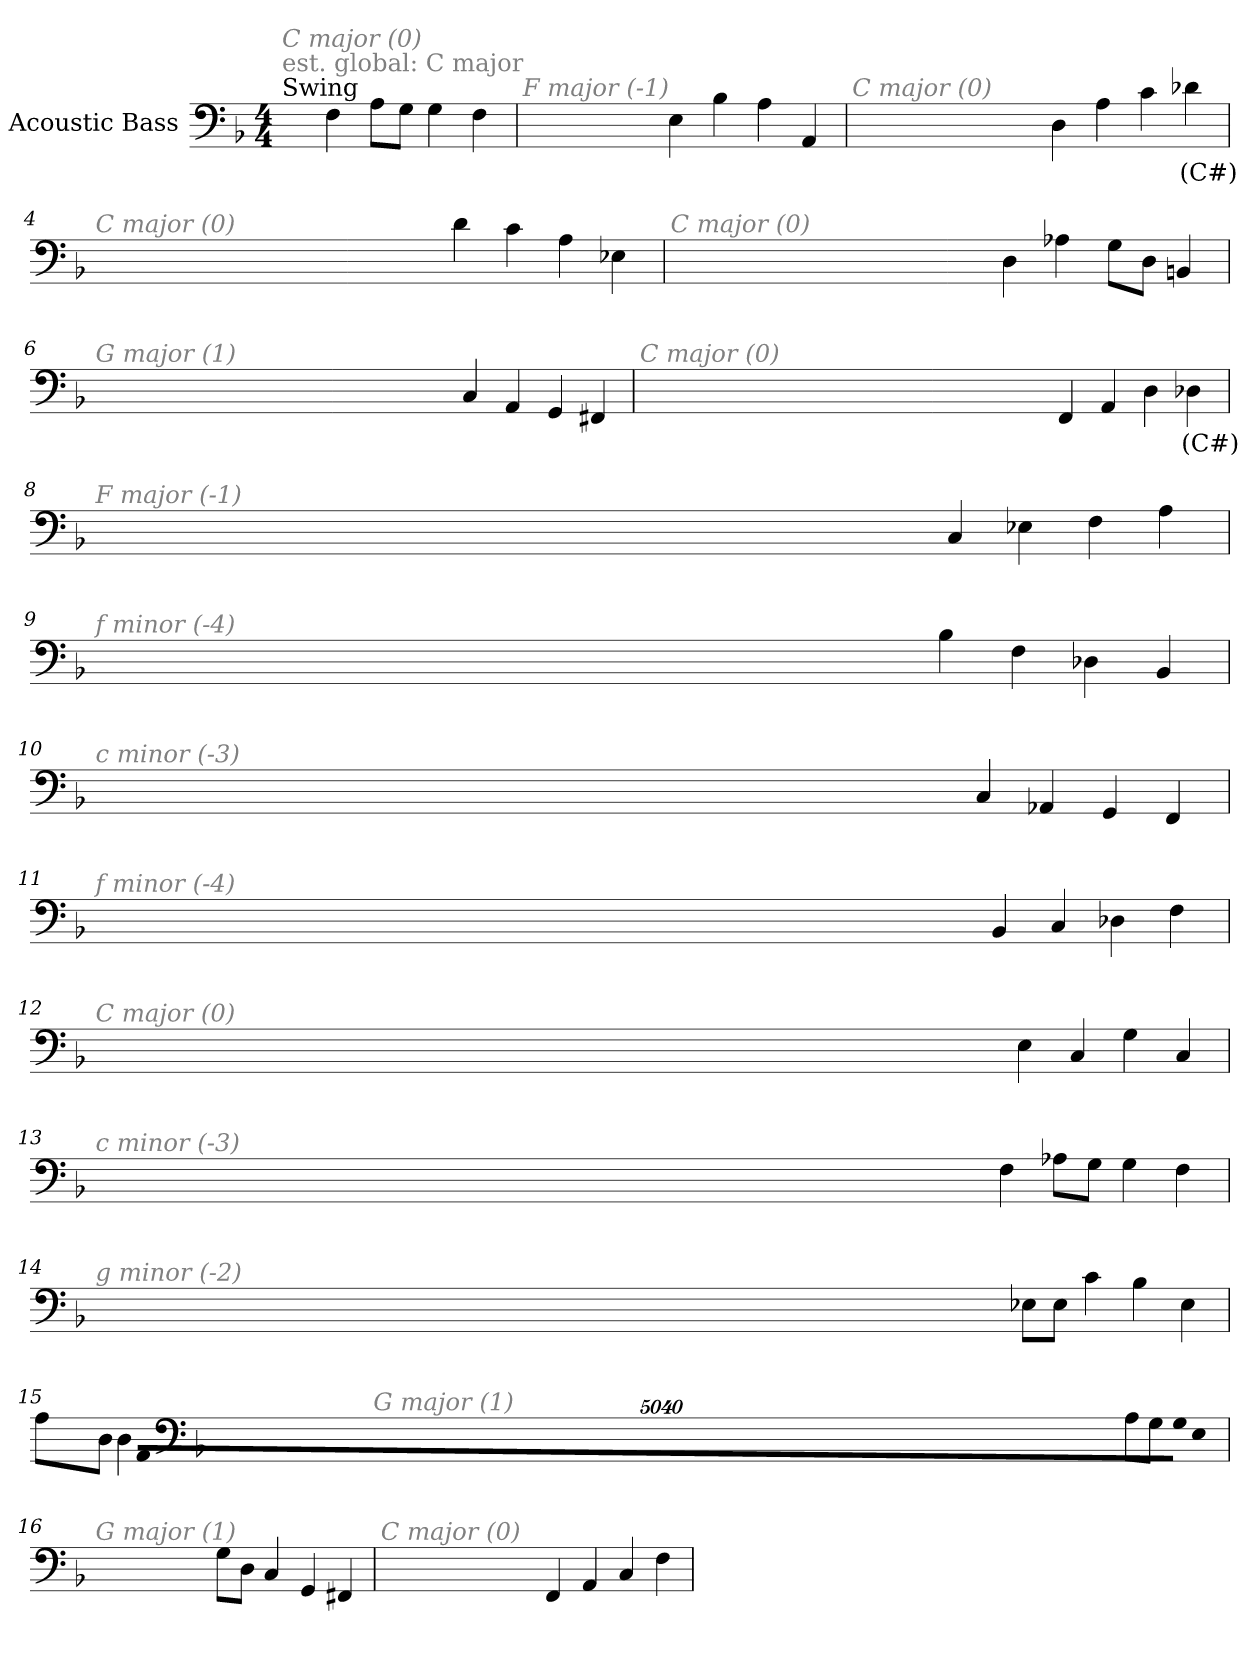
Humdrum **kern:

**kern	**text
*part1	*part1
*staff1	*staff1
*I"Acoustic Bass	*
*clefF4	*
*ITrd7c12	*
*k[b-]	*
*F:	*
*M4/4	*
*MM167	*
=1	=1
!LO:TX:a:t=Swing	!
!LO:TX:a:color=#808080:t=est. global&colon; C major	!
!LO:TX:i:color=#808080:t=C major (0)	!
4FF	.
8AAL	.
8GGJ	.
4GG	.
4FF	.
=2	=2
!LO:TX:i:color=#808080:t=F major (-1)	!
4EE	.
4BB-	.
4AA	.
4AAA	.
=3	=3
!LO:TX:i:color=#808080:t=C major (0)	!
4DD	.
4AA	.
4C	.
4D-Xi	(C#)
=4	=4
!LO:TX:i:color=#808080:t=C major (0)	!
4D	.
4C	.
4AA	.
4EE-X	.
=5	=5
!LO:TX:i:color=#808080:t=C major (0)	!
4DD	.
4AA-X	.
8GGL	.
8DDJ	.
4BBBn	.
=6	=6
!LO:TX:i:color=#808080:t=G major (1)	!
4CC	.
4AAA	.
4GGG	.
4FFF#X	.
=7	=7
!LO:TX:i:color=#808080:t=C major (0)	!
4FFF	.
4AAA	.
4DD	.
4DD-Xi	(C#)
=8	=8
!LO:TX:i:color=#808080:t=F major (-1)	!
4CC	.
4EE-X	.
4FF	.
4AA	.
=9	=9
!LO:TX:i:color=#808080:t=f minor (-4)	!
4BB-	.
4FF	.
4DD-X	.
4BBB-	.
=10	=10
!LO:TX:i:color=#808080:t=c minor (-3)	!
4CC	.
4AAA-X	.
4GGG	.
4FFF	.
=11	=11
!LO:TX:i:color=#808080:t=f minor (-4)	!
4BBB-	.
4CC	.
4DD-X	.
4FF	.
=12	=12
!LO:TX:i:color=#808080:t=C major (0)	!
4EE	.
4CC	.
4GG	.
4CC	.
=13	=13
!LO:TX:i:color=#808080:t=c minor (-3)	!
4FF	.
8AA-XL	.
8GGJ	.
4GG	.
4FF	.
=14	=14
!LO:TX:i:color=#808080:t=g minor (-2)	!
8EE-XL	.
8EE-J	.
4C	.
4BB-	.
4EE-	.
=15	=15
!LO:TX:i:color=#808080:t=G major (1)	!
8AAL	.
8GGJ	.
!LO:N:vis=8	!
40320%3347GGL	.
!LO:N:vis=8	!
40320%3347EE	.
!LO:N:vis=8	!
40320%3347AAAJ	.
4DD	.
8AAL	.
8DDJ	.
=16	=16
!LO:TX:i:color=#808080:t=G major (1)	!
8GGL	.
8DDJ	.
4CC	.
4GGG	.
4FFF#X	.
=17	=17
!LO:TX:i:color=#808080:t=C major (0)	!
4FFF	.
4AAA	.
4CC	.
4FF	.
=	=
*-	*-
